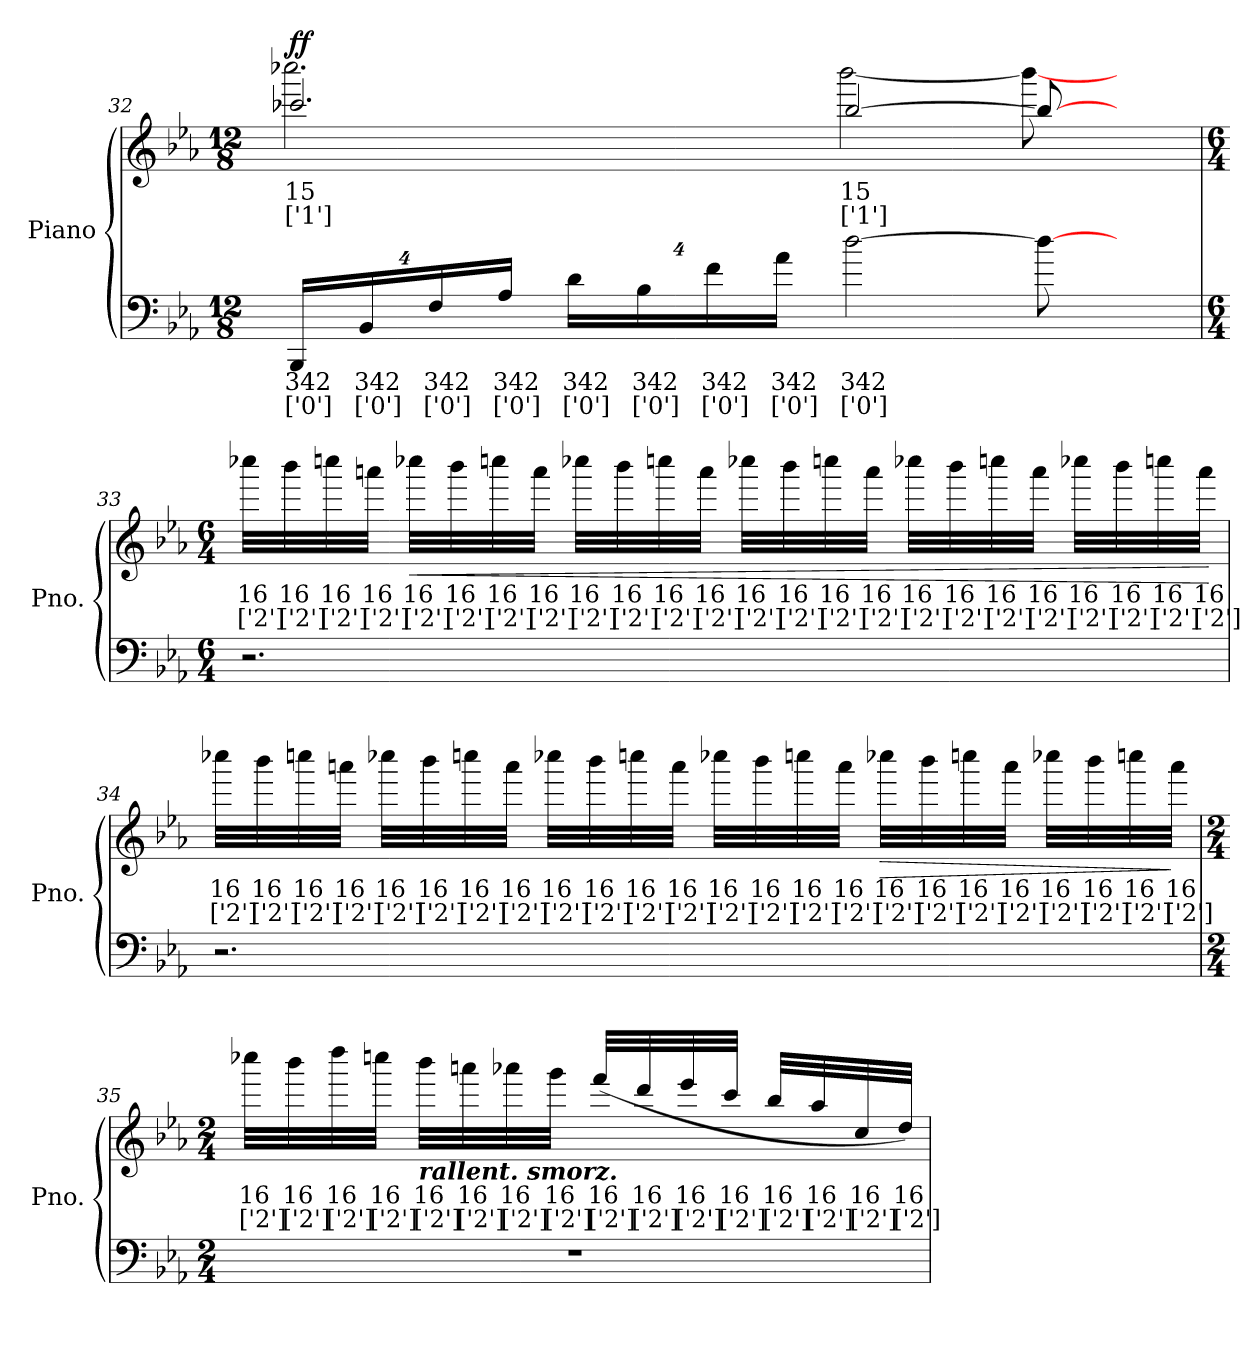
**kern	**text	**text	**kern	**text	**text	**dynam
*part1	*part1	*part1	*part1	*part1	*part1	*part1
*staff2	*staff2	*staff2	*staff1	*staff1	*staff1	*staff1/2
*I"Piano	*	*	*	*	*	*
*I'Pno.	*	*	*	*	*	*
!!LO:LB:g=z
*clefF4	*	*	*clefG2	*	*	*
*k[b-e-a-]	*	*	*k[b-e-a-]	*	*	*
*M12/8	*	*	*M12/8	*	*	*
=32	=32	=32	=32	=32	=32	=32
*	*	*	*^	*	*	*
!	!	!	!	!	!	!	!LO:DY:b
32%3BBB-i/L	342	['0']	2.ccc-Xj	2.cccc-XZ	15	['1']	ff
32%3BB-i/	342	['0']	.	.	.	.	.
32%3Fi/	342	['0']	.	.	.	.	.
32%3A-i/J	342	['0']	.	.	.	.	.
32%3di\L	342	['0']	.	.	.	.	.
32%3B-i\	342	['0']	.	.	.	.	.
32%3fi\	342	['0']	.	.	.	.	.
32%3a-i\J	342	['0']	.	.	.	.	.
[2ddi\	342	['0']	[2bb-j	[2bbb-Z	15	['1']	.
8ddi\_	.	.	8bb-j_	8bbb-Z_	.	.	.
8ryy	.	.	8ryy	8ryy	.	.	.
*	*	*	*v	*v	*	*	*
=33	=33	=33	=33	=33	=33	=33
*M6/4	*	*	*M6/4	*	*	*
*	*	*	*MM35	*	*	*
*	*	*	*^	*	*	*
!	!	!	!LO:TX:b:Bi:t=Senza tempo	!	!	!	!
*	*	*	*v	*v	*	*	*
2.r	.	.	32cccc-Xj\LLL	16	['2']	.
.	.	.	32bbb-j\	16	['2']	.
.	.	.	32ccccnj\	16	['2']	.
.	.	.	32aaanj\JJJ	16	['2']	.
*	*	*	*MM40	*	*	*
!	!	!	!	!	!	!LO:HP:b
.	.	.	32cccc-Xj\LLL	16	['2']	<
.	.	.	32bbb-j\	16	['2']	.
.	.	.	32ccccnj\	16	['2']	.
.	.	.	32aaaj\JJJ	16	['2']	.
*	*	*	*MM60	*	*	*
.	.	.	32cccc-Xj\LLL	16	['2']	.
.	.	.	32bbb-j\	16	['2']	.
.	.	.	32ccccnj\	16	['2']	.
.	.	.	32aaaj\JJJ	16	['2']	.
.	.	.	32cccc-Xj\LLL	16	['2']	.
.	.	.	32bbb-j\	16	['2']	.
.	.	.	32ccccnj\	16	['2']	.
.	.	.	32aaaj\JJJ	16	['2']	.
*	*	*	*MM70	*	*	*
.	.	.	32cccc-Xj\LLL	16	['2']	.
.	.	.	32bbb-j\	16	['2']	.
.	.	.	32ccccnj\	16	['2']	.
.	.	.	32aaaj\JJJ	16	['2']	.
.	.	.	32cccc-Xj\LLL	16	['2']	.
.	.	.	32bbb-j\	16	['2']	.
.	.	.	32ccccnj\	16	['2']	.
.	.	.	32aaaj\JJJ	16	['2']	.
.	.	.	.	.	.	[
!!LO:LB:g=z
=34	=34	=34	=34	=34	=34	=34
2.r	.	.	32cccc-Xj\LLL	16	['2']	.
.	.	.	32bbb-j\	16	['2']	.
.	.	.	32ccccnj\	16	['2']	.
.	.	.	32aaanj\JJJ	16	['2']	.
*	*	*	*MM80	*	*	*
.	.	.	32cccc-Xj\LLL	16	['2']	.
.	.	.	32bbb-j\	16	['2']	.
.	.	.	32ccccnj\	16	['2']	.
.	.	.	32aaaj\JJJ	16	['2']	.
.	.	.	32cccc-Xj\LLL	16	['2']	.
.	.	.	32bbb-j\	16	['2']	.
.	.	.	32ccccnj\	16	['2']	.
.	.	.	32aaaj\JJJ	16	['2']	.
.	.	.	32cccc-Xj\LLL	16	['2']	.
.	.	.	32bbb-j\	16	['2']	.
.	.	.	32ccccnj\	16	['2']	.
.	.	.	32aaaj\JJJ	16	['2']	.
!	!	!	!	!	!	!LO:HP:b
.	.	.	32cccc-Xj\LLL	16	['2']	>
.	.	.	32bbb-j\	16	['2']	.
.	.	.	32ccccnj\	16	['2']	.
.	.	.	32aaaj\JJJ	16	['2']	.
.	.	.	32cccc-Xj\LLL	16	['2']	.
.	.	.	32bbb-j\	16	['2']	.
.	.	.	32ccccnj\	16	['2']	.
.	.	.	32aaaj\JJJ	16	['2']	]
!!LO:LB:g=z
=35	=35	=35	=35	=35	=35	=35
*M2/4	*	*	*M2/4	*	*	*
*	*	*	*MM50	*	*	*
2r	.	.	32cccc-Xj\LLL	16	['2']	.
.	.	.	32bbb-j\	16	['2']	.
.	.	.	32ddddj\	16	['2']	.
.	.	.	32ccccnj\JJJ	16	['2']	.
!	!	!	!LO:TX:b:Bi:t=rallent. smorz.	!	!	!
.	.	.	32bbb-j\LLL	16	['2']	.
.	.	.	32aaanj\	16	['2']	.
.	.	.	32aaa-Xj\	16	['2']	.
.	.	.	32gggj\JJJ	16	['2']	.
*	*	*	*MM35	*	*	*
.	.	.	(32fffj/LLL	16	['2']	.
.	.	.	32dddj/	16	['2']	.
.	.	.	32eee-j/	16	['2']	.
.	.	.	32cccj/JJJ	16	['2']	.
*	*	*	*MM20	*	*	*
.	.	.	32bb-j/LLL	16	['2']	.
.	.	.	32aa-j/	16	['2']	.
.	.	.	32ccj/	16	['2']	.
.	.	.	32ddj/JJJ)	16	['2']	.
=	=	=	=	=	=	=
*-	*-	*-	*-	*-	*-	*-
